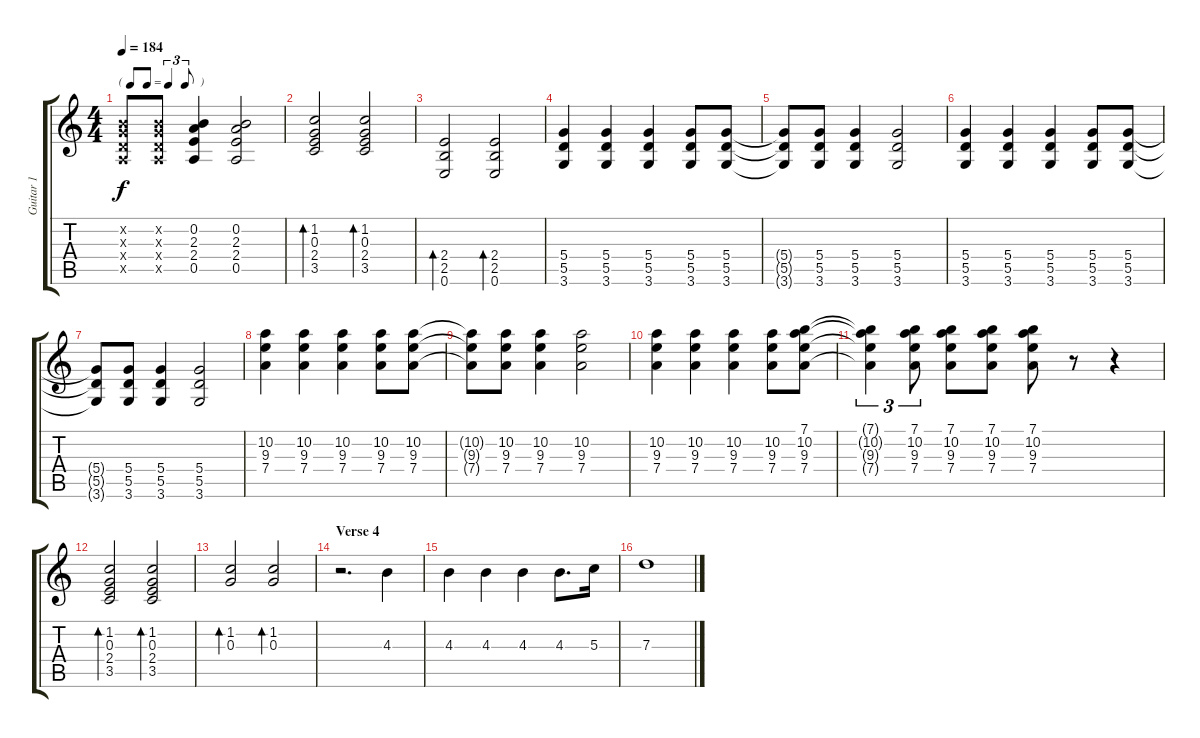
\track ("Guitar 1" "Guitar 1") {instrument electricguitarjazz}
\staff {score tabs}
\tuning (E4 B3 G3 D3 A2 E2) {hide}
\ts (4 4)
\tf triplet8th
\tempo 184
\clef g2
\ks c
(0.2{x} 0.3{x} 0.4{x} 0.5{x}).8{dy f} (0.2{x} 0.3{x} 0.4{x} 0.5{x}).8 (0.2 2.3 2.4 0.5).4 (0.2 2.3 2.4 0.5).2 |
(1.2 0.3 2.4 3.5).2{bd 60} (1.2 0.3 2.4 3.5).2{bd 60} |
(2.4 2.5 0.6).2{bd 60} (2.4 2.5 0.6).2{bd 60} |
(5.4 5.5 3.6).4{volume 5} (5.4 5.5 3.6).4 (5.4 5.5 3.6).4 (5.4 5.5 3.6).8 (5.4 5.5 3.6).8 |
(5.4{t} 5.5{t} 3.6{t}).8 (5.4 5.5 3.6).8 (5.4 5.5 3.6).4 (5.4 5.5 3.6).2 |
(5.4 5.5 3.6).4{volume 5} (5.4 5.5 3.6).4 (5.4 5.5 3.6).4 (5.4 5.5 3.6).8 (5.4 5.5 3.6).8 |
(5.4{t} 5.5{t} 3.6{t}).8 (5.4 5.5 3.6).8 (5.4 5.5 3.6).4 (5.4 5.5 3.6).2 |
(10.2 9.3 7.4).4{volume 5} (10.2 9.3 7.4).4 (10.2 9.3 7.4).4 (10.2 9.3 7.4).8 (10.2 9.3 7.4).8 |
(10.2{t} 9.3{t} 7.4{t}).8 (10.2 9.3 7.4).8 (10.2 9.3 7.4).4 (10.2 9.3 7.4).2 |
(10.2 9.3 7.4).4{volume 5} (10.2 9.3 7.4).4 (10.2 9.3 7.4).4 (10.2 9.3 7.4).8 (7.1 10.2 9.3 7.4).8 |
(7.1{t} 10.2{t} 9.3{t} 7.4{t}).4{tu (3 2)} (7.1 10.2 9.3 7.4).8{tu (3 2)} (7.1 10.2 9.3 7.4).8 (7.1 10.2 9.3 7.4).8 (7.1 10.2 9.3 7.4).8 r.8 r.4 |
(1.2 0.3 2.4 3.5).2{bd 60 volume 5} (1.2 0.3 2.4 3.5).2{bd 60} |
(1.2 0.3).2{bd 60} (1.2 0.3).2{bd 60} |
\section ("" "Verse 4")
r.2{d volume 10} 4.3.4 |
4.3.4 4.3.4 4.3.4 4.3.8{d} 5.3.16 |
7.3.1
